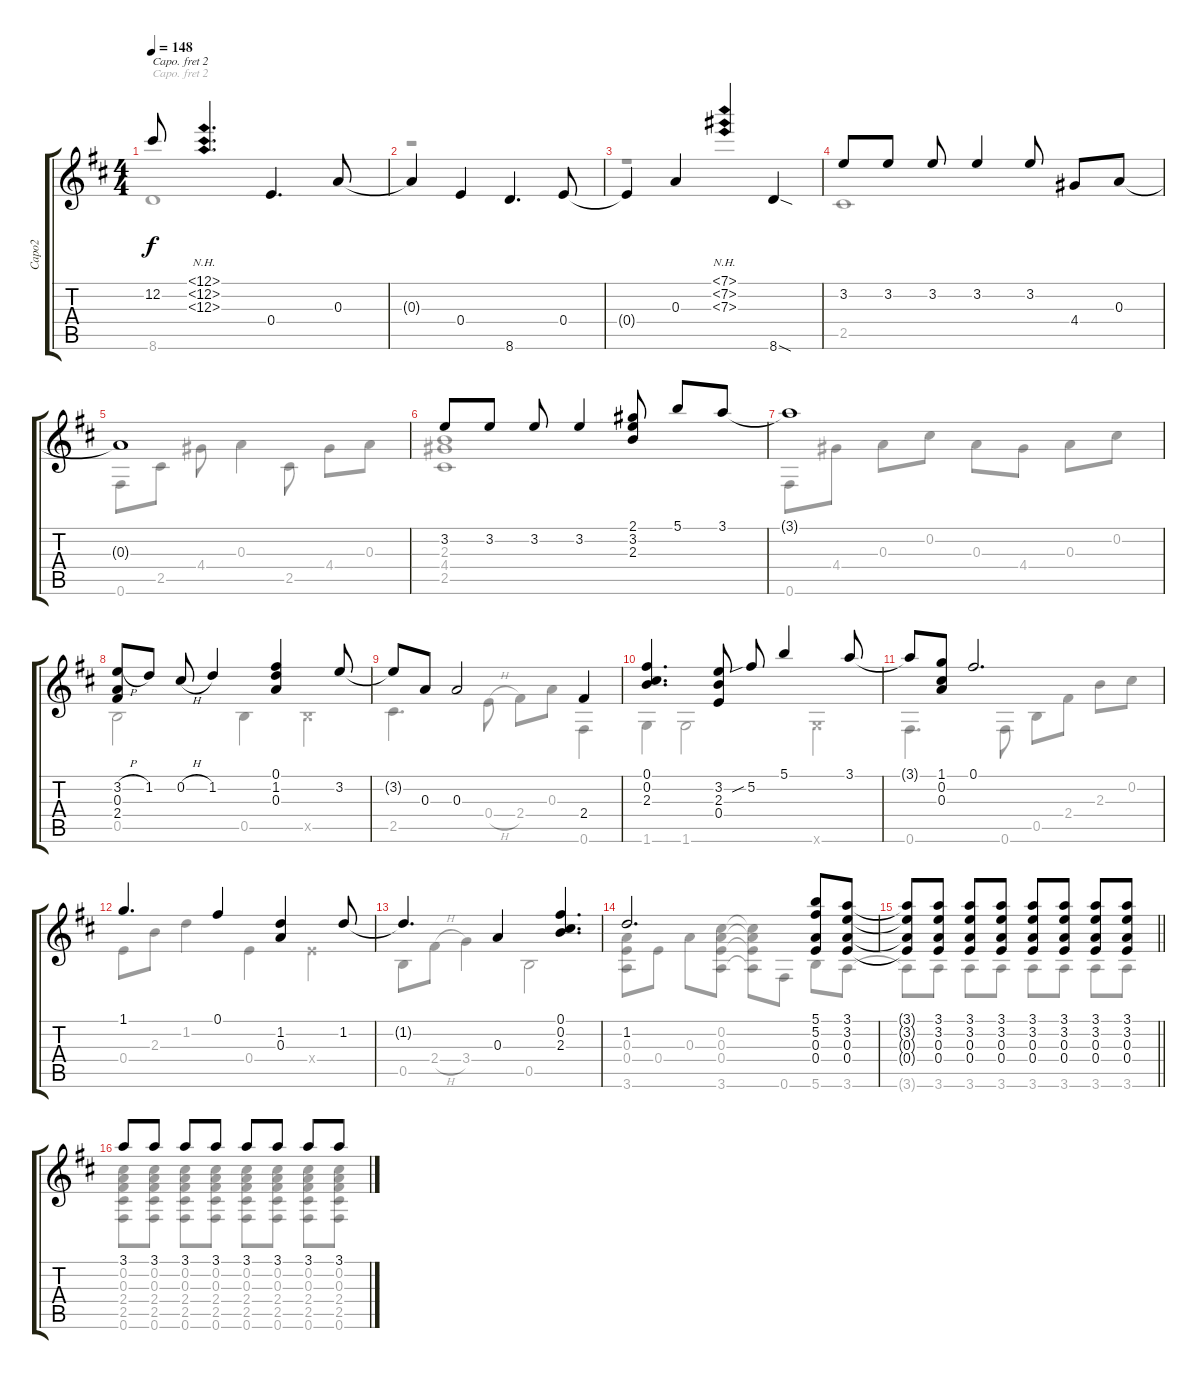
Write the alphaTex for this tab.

\track ("Capo2" "Capo2") {instrument acousticguitarsteel}
\staff {score tabs}
\capo 2
\tuning (E4 B3 G3 D3 A2 E2) {hide}
\voice
\ts (4 4)
\tempo 148
\clef g2
\ks d
12.2{t}.8{dy f} (12.1{nh} 12.2{nh} 12.3{nh}).4{d} 0.4.4{d} 0.3.8 |
0.3{t}.4 0.4.4 8.6.4{d} 0.4.8 |
0.4{t}.4 0.3.4 (7.1{nh} 7.2{nh} 7.3{nh}).4 8.6{sod}.4 |
3.2.8 3.2.8 3.2.8 3.2.4 3.2.8 4.4.8 0.3.8 |
0.3{t}.1 |
3.2.8 3.2.8 3.2.8 3.2.4 (2.1 3.2 2.3).8 5.1.8 3.1.8 |
3.1{t}.1 |
(3.2{h} 0.3 2.4).8 1.2.8 0.2{h}.8 1.2.4 (0.1 1.2 0.3).4 3.2.8 |
3.2{t}.8 0.3.8 0.3.2 2.4.4 |
(0.1 0.2 2.3).4{d} (3.2 2.3 0.4).8 5.2{sib}.8 5.1.4 3.1.8 |
3.1{t}.8 (1.1 0.2 0.3).8 0.1.2{d} |
1.1.4{d} 0.1.4 (1.2 0.3).4 1.2.8 |
1.2{t}.4{d} 0.3.4 (0.1 0.2 2.3).4{d} |
1.2.2{d} (5.1 5.2 0.3 0.4).8 (3.1 3.2 0.3 0.4).8 |
\barLineRight lightlight
(3.1{t} 3.2{t} 0.3{t} 0.4{t}).8 (3.1 3.2 0.3 0.4).8 (3.1 3.2 0.3 0.4).8 (3.1 3.2 0.3 0.4).8 (3.1 3.2 0.3 0.4).8 (3.1 3.2 0.3 0.4).8 (3.1 3.2 0.3 0.4).8 (3.1 3.2 0.3 0.4).8 |
3.1.8 3.1.8 3.1.8 3.1.8 3.1.8 3.1.8 3.1.8 3.1.8
\voice
\clef g2
\ottava regular
\simile none
\ks d
8.6{t}.1{dy f} |
r.1 |
r.1 |
2.5.1 |
0.6.8 2.5.8 4.4.8 0.3.4 2.5.8 4.4.8 0.3.8 |
(2.3 4.4 2.5).1 |
0.6.8 4.4.8 0.3.8 0.2.8 0.3.8 4.4.8 0.3.8 0.2.8 |
0.5.2 0.5.4 0.5{x}.4 |
2.5.4{d} 0.4{h}.8 2.4.8 0.3.8 0.6.4 |
1.6.4 1.6.2 1.6{x}.4 |
0.6.4{d} 0.6.8 0.5.8 2.4.8 2.3.8 0.2.8 |
0.4.8 2.3.8 1.2.4 0.4.4 0.4{x}.4 |
0.5.8 2.4{h}.8 3.4.4 0.5.2 |
(0.3 0.4 3.6).8 0.4.8 0.3.8 (0.2 0.3 0.4 3.6).8 (0.2{t} 0.3{t} 0.4{t} 3.6{t}).8 0.6.8 5.6.8 3.6.8 |
\barLineRight lightlight
3.6{t}.8 3.6.8 3.6.8 3.6.8 3.6.8 3.6.8 3.6.8 3.6.8 |
(0.2 0.3 2.4 2.5 0.6).8 (0.2 0.3 2.4 2.5 0.6).8 (0.2 0.3 2.4 2.5 0.6).8 (0.2 0.3 2.4 2.5 0.6).8 (0.2 0.3 2.4 2.5 0.6).8 (0.2 0.3 2.4 2.5 0.6).8 (0.2 0.3 2.4 2.5 0.6).8 (0.2 0.3 2.4 2.5 0.6).8
